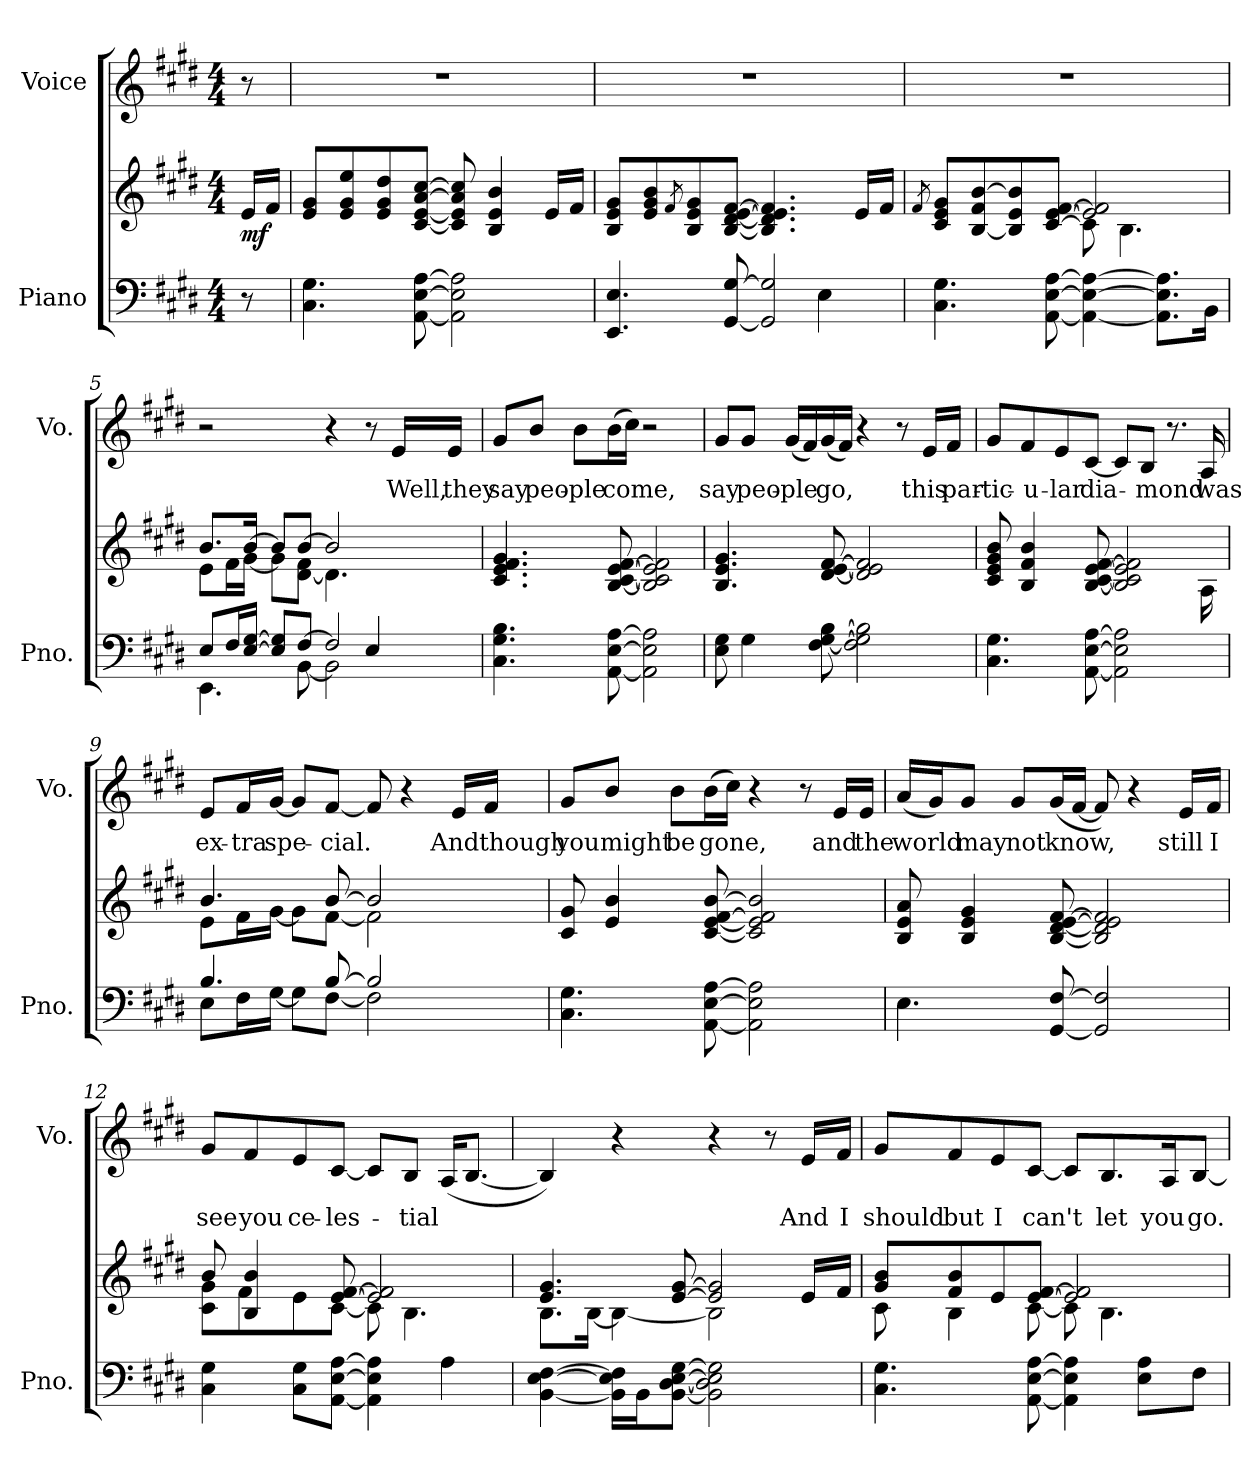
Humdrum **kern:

**kern	**kern	**dynam	**kern	**text
*part2	*part2	*part2	*part1	*part1
*staff3	*staff2	*staff2/3	*staff1	*staff1
*I"Piano	*	*	*I"Voice	*
*I'Pno.	*	*	*I'Vo.	*
*clefF4	*clefG2	*	*clefG2	*
*k[f#c#g#d#]	*k[f#c#g#d#]	*	*k[f#c#g#d#]	*
*M4/4	*M4/4	*	*M4/4	*
*MM72	*MM72	*	*MM72	*
=1	=1	=1	=1	=1
!	!	!LO:DY:b	!	!
8r	16e/LL	mf	8r	.
.	16f#/JJ	.	.	.
=2	=2	=2	=2	=2
4.C#\ 4.G#\	8e/ 8g#/L	.	1r	.
.	8e/ 8g#/ 8ee/	.	.	.
.	8e/ 8g#/ 8dd#/	.	.	.
[8AA\ [8E\ [8A\	[8c#/ [8e/ [8a/ [8cc#/J	.	.	.
2AA\] 2E\] 2A\]	8c#/] 8e/] 8a/] 8cc#/]	.	.	.
.	4B/ 4e/ 4b/	.	.	.
.	16e/LL	.	.	.
.	16f#/JJ	.	.	.
=3	=3	=3	=3	=3
*^	*	*	*	*
4.EE/ 4.E/	2.ryy	8B/ 8e/ 8g#/L	.	1r	.
.	.	8e/ 8g#/ 8b/	.	.	.
.	.	8qf#/	.	.	.
.	.	8B/ 8e/ 8g#/	.	.	.
[8GG#/ [8G#/	.	[8B/ [8d#/ [8e/ [8f#/J	.	.	.
2GG#/] 2G#/]	.	4.B/] 4.d#/] 4.e/] 4.f#/]	.	.	.
.	4E\	.	.	.	.
.	.	16e/LL	.	.	.
.	.	16f#/JJ	.	.	.
*v	*v	*	*	*	*
=4	=4	=4	=4	=4
.	8qf#/	.	.	.
*	*^	*	*	*
4.C#\ 4.G#\	8c#/ 8e/ 8g#/L	2ryy	.	1r	.
.	[8B/ 8f#/ [8b/	.	.	.	.
.	8B/] 8e/ 8b/]	.	.	.	.
[8AA\ [8E\ [8A\	[8c#/ [8e/ [8f#/J	.	.	.	.
4AA\_ 4E\_ 4A\_	2e/] 2f#/]	8c#\]	.	.	.
.	.	4.B\	.	.	.
8.AA\] 8.E\] 8.A\]L	.	.	.	.	.
16BB\Jk	.	.	.	.	.
=5	=5	=5	=5	=5	=5
*^	*	*	*	*	*
*	*^	*	*	*	*	*
8E/L	4.EE\	2.ryy	8.b/L	8e\L	.	2r	.
16F#/L	.	.	.	16f#\L	.	.	.
[16E/ [16G#/JJ	.	.	[16b/Jk	[16g#\JJ	.	.	.
8E/] 8G#/]L	.	.	8b/L]	8g#\L]	.	.	.
[8F#/J	[8BB\	.	[8b/J	[8d#\ 8f#\J	.	.	.
2F#/]	2BB\]	.	2b/]	4.d#\]	.	4r	.
.	.	4E/	.	.	.	8r	.
!	!	!	!	!	!	!	!LO:LY:b
.	.	.	.	8ryy	.	16e/LL	Well,
!	!	!	!	!	!	!	!LO:LY:b
.	.	.	.	.	.	16e/JJ	they
*v	*v	*v	*	*	*	*	*
*	*v	*v	*	*	*
!!LO:LB:g=z
=6	=6	=6	=6	=6
!	!	!	!	!LO:LY:b
4.C#\ 4.G#\ 4.B\	4.c#/ 4.e/ 4.f#/ 4.g#/	.	8g#/L	say
!	!	!	!	!LO:LY:b
.	.	.	8b/J	peo-
!	!	!	!	!LO:LY:b
.	.	.	8b\L	-ple
!	!	!	!	!LO:LY:b
[8AA\ [8E\ [8A\	[8B/ [8c#/ [8e/ [8f#/	.	(>16b\L	come,
.	.	.	16cc#\JJ)	.
2AA\] 2E\] 2A\]	2B/] 2c#/] 2e/] 2f#/]	.	2r	.
=7	=7	=7	=7	=7
!	!	!	!	!LO:LY:b
8E\ 8G#\	4.B/ 4.e/ 4.g#/	.	8g#/L	say
!	!	!	!	!LO:LY:b
4G#\	.	.	8g#/J	peo-
!	!	!	!	!LO:LY:b
.	.	.	(<16g#/LL	-ple
.	.	.	16f#/)	.
!	!	!	!	!LO:LY:b
[8F#\ [8G#\ [8B\	[8d#/ [8e/ [8f#/	.	(<16g#/	go,
.	.	.	16f#/JJ)	.
2F#\] 2G#\] 2B\]	2d#/] 2e/] 2f#/]	.	4r	.
.	.	.	8r	.
!	!	!	!	!LO:LY:b
.	.	.	16e/LL	this
!	!	!	!	!LO:LY:b
.	.	.	16f#/JJ	par-
=8	=8	=8	=8	=8
*	*^	*	*	*
!	!	!	!	!	!LO:LY:b
4.C#\ 4.G#\	8c#/ 8e/ 8g#/ 8b/	2...ryy	.	8g#/L	-tic-
!	!	!	!	!	!LO:LY:b
.	4B/ 4f#/ 4b/	.	.	8f#/	-u-
!	!	!	!	!	!LO:LY:b
.	.	.	.	8e/	-lar
!	!	!	!	!	!LO:LY:b
[8AA\ [8E\ [8A\	[8B/ [8c#/ [8e/ [8f#/	.	.	[8c#/J	dia-
2AA\] 2E\] 2A\]	2B/] 2c#/] 2e/] 2f#/]	.	.	8c#/L]	.
!	!	!	!	!	!LO:LY:b
.	.	.	.	8B/J	-mond
.	.	.	.	8.r	.
!	!	!	!	!	!LO:LY:b
.	.	16A\	.	16A/	was
=9	=9	=9	=9	=9	=9
*^	*	*	*	*	*
!	!	!	!	!	!	!LO:LY:b
4.B/	8E\L	4.b/	8e\L	.	8e/L	ex-
!	!	!	!	!	!	!LO:LY:b
.	16F#\L	.	16f#\L	.	16f#/L	-tra
!	!	!	!	!	!	!LO:LY:b
.	[16G#\JJ	.	[16g#\JJ	.	[16g#/JJ	spe-
.	8G#\L]	.	8g#\L]	.	8g#/L]	.
!	!	!	!	!	!	!LO:LY:b
[8B/	[8F#\J	[8b/	[8f#\J	.	[8f#/J	-cial.
2B/]	2F#\]	2b/]	2f#\]	.	8f#/]	.
.	.	.	.	.	4r	.
!	!	!	!	!	!	!LO:LY:b
.	.	.	.	.	16e/LL	And
!	!	!	!	!	!	!LO:LY:b
.	.	.	.	.	16f#/JJ	though
*v	*v	*	*	*	*	*
*	*v	*v	*	*	*
!!LO:LB:g=z
=10	=10	=10	=10	=10
!	!	!	!	!LO:LY:b
4.C#\ 4.G#\	8c#/ 8g#/	.	8g#/L	you
!	!	!	!	!LO:LY:b
.	4e/ 4b/	.	8b/J	might
!	!	!	!	!LO:LY:b
.	.	.	8b\L	be
!	!	!	!	!LO:LY:b
[8AA\ [8E\ [8A\	[8c#/ [8e/ [8f#/ [8b/	.	(>16b\L	gone,
.	.	.	16cc#\JJ)	.
2AA\] 2E\] 2A\]	2c#/] 2e/] 2f#/] 2b/]	.	4r	.
.	.	.	8r	.
!	!	!	!	!LO:LY:b
.	.	.	16e/LL	and
!	!	!	!	!LO:LY:b
.	.	.	16e/JJ	the
=11	=11	=11	=11	=11
!	!	!	!	!LO:LY:b
4.E\	8B/ 8e/ 8a/	.	(<16a/LL	world
.	.	.	16g#/J)	.
!	!	!	!	!LO:LY:b
.	4B/ 4e/ 4g#/	.	8g#/J	may
!	!	!	!	!LO:LY:b
.	.	.	8g#/L	not
!	!	!	!	!LO:LY:b
[8GG#/ [8F#/	[8B/ [8d#/ [8e/ [8f#/	.	(<16g#/L	know,
.	.	.	[16f#/JJ	.
2GG#/] 2F#/]	2B/] 2d#/] 2e/] 2f#/]	.	8f#/])	.
.	.	.	4r	.
!	!	!	!	!LO:LY:b
.	.	.	16e/LL	still
!	!	!	!	!LO:LY:b
.	.	.	16f#/JJ	I
=12	=12	=12	=12	=12
*	*^	*	*	*
!	!	!	!	!	!LO:LY:b
4C#\ 4G#\	8b/	8c#\ 8g#\L	.	8g#/L	see
!	!	!	!	!	!LO:LY:b
.	4B/ 4b/	8f#\	.	8f#/	you
!	!	!	!	!	!LO:LY:b
8C#\ 8G#\L	.	8e\	.	8e/	ce-
!	!	!	!	!	!LO:LY:b
[8AA\ [8E\ [8A\J	[8e/ [8f#/	[8c#\J	.	[8c#/J	-les-
4AA\] 4E\] 4A\]	2e/] 2f#/]	8c#\]	.	8c#/L]	.
!	!	!	!	!	!LO:LY:b
.	.	4.B\	.	8B/J	-tial
4A\	.	.	.	(<16A/KL	.
.	.	.	.	[8.B/J	.
=13	=13	=13	=13	=13	=13
*	*	*^	*	*	*
[4BB\ [4E\ [4F#\	4.e/ 4.g#/	8.B\L	2..ryy	.	4B/])	.
.	.	[16B\Jk	.	.	.	.
16BB\] 16E\] 16F#\]LL	.	4B\_	.	.	4r	.
16BB\J	.	.	.	.	.	.
[8BB\ [8D#\ [8E\ [8G#\J	[8e/ [8g#/	.	.	.	.	.
2BB\] 2D#\] 2E\] 2G#\]	2e/] 2g#/]	2B\]	.	.	4r	.
.	.	.	.	.	8r	.
!	!	!	!	!	!	!LO:LY:b
.	.	.	16e/LL	.	16e/LL	And
!	!	!	!	!	!	!LO:LY:b
.	.	.	16f#/JJ	.	16f#/JJ	I
!!LO:LB:g=z
=14	=14	=14	=14	=14	=14	=14
!	!	!	!	!	!	!LO:LY:b
*	*	*v	*v	*	*	*
4.C#\ 4.G#\	8g#/ 8b/L	8c#\	.	8g#/L	should
!	!	!	!	!	!LO:LY:b
.	8f#/ 8b/	4B\	.	8f#/	but
!	!	!	!	!	!LO:LY:b
.	8e/	.	.	8e/	I
!	!	!	!	!	!LO:LY:b
[8AA\ [8E\ [8A\	[8e/ [8f#/J	[8c#\	.	[8c#/J	can't
4AA\] 4E\] 4A\]	2e/] 2f#/]	8c#\]	.	8c#/L]	.
!	!	!	!	!	!LO:LY:b
.	.	4.B\	.	8.B/	let
8E\ 8A\L	.	.	.	.	.
!	!	!	!	!	!LO:LY:b
.	.	.	.	16A/K	you
!	!	!	!	!	!LO:LY:b
8F#\J	.	.	.	[8B/J	go.
*	*v	*v	*	*	*
=	=	=	=	=
*-	*-	*-	*-	*-
